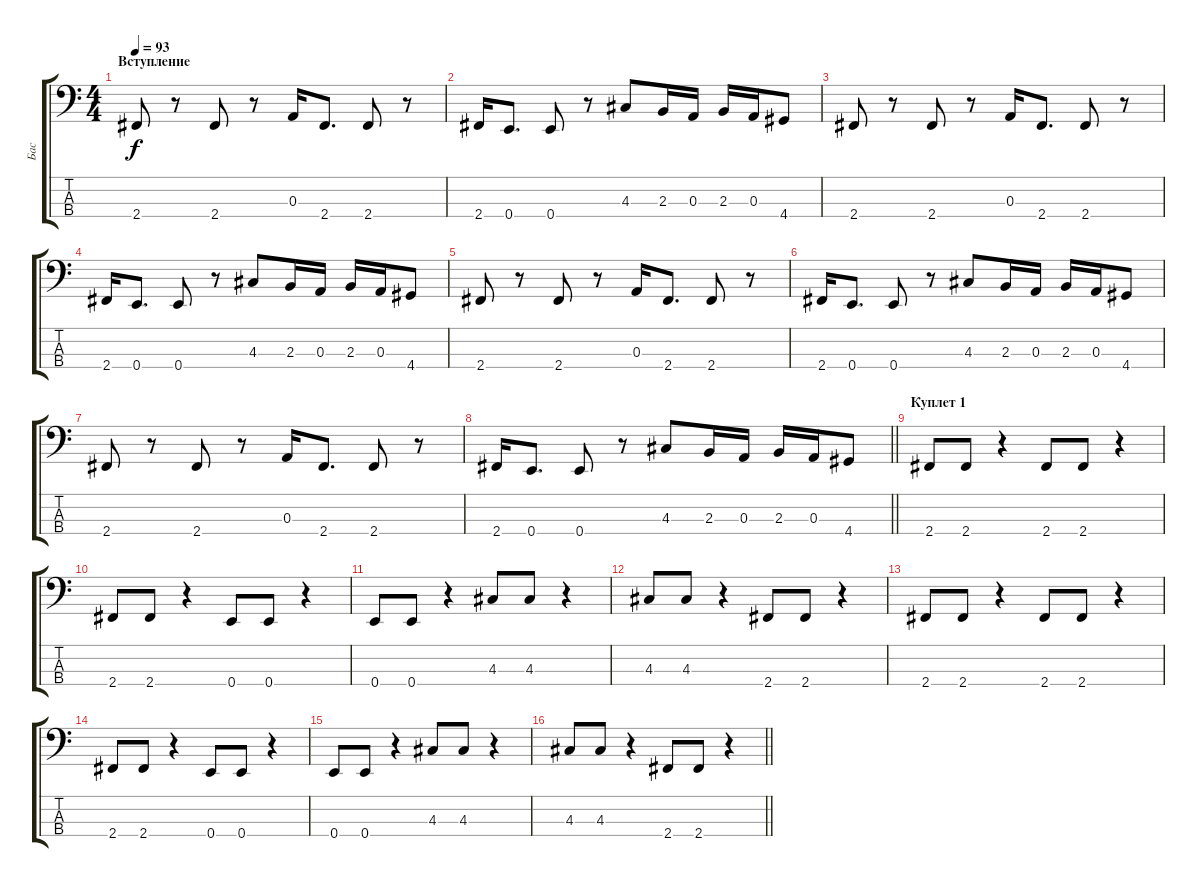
\track ("Бас" "Бас") {instrument electricbassfinger}
\staff {score tabs}
\tuning (G2 D2 A1 E1) {hide}
\ts (4 4)
\section ("" "Вступление")
\tempo 93
\clef f4
\ks c
2.4.8{dy f instrument electricbassfinger} r.8 2.4.8 r.8 0.3.16 2.4.8{d} 2.4.8 r.8 |
2.4.16 0.4.8{d} 0.4.8 r.8 4.3.8 2.3.16 0.3.16 2.3.16 0.3.16 4.4.8 |
2.4.8 r.8 2.4.8 r.8 0.3.16 2.4.8{d} 2.4.8 r.8 |
2.4.16 0.4.8{d} 0.4.8 r.8 4.3.8 2.3.16 0.3.16 2.3.16 0.3.16 4.4.8 |
2.4.8 r.8 2.4.8 r.8 0.3.16 2.4.8{d} 2.4.8 r.8 |
2.4.16 0.4.8{d} 0.4.8 r.8 4.3.8 2.3.16 0.3.16 2.3.16 0.3.16 4.4.8 |
2.4.8 r.8 2.4.8 r.8 0.3.16 2.4.8{d} 2.4.8 r.8 |
\barLineRight lightlight
2.4.16 0.4.8{d} 0.4.8 r.8 4.3.8 2.3.16 0.3.16 2.3.16 0.3.16 4.4.8 |
\section ("" "Куплет 1")
2.4.8 2.4.8 r.4 2.4.8 2.4.8 r.4 |
2.4.8 2.4.8 r.4 0.4.8 0.4.8 r.4 |
0.4.8 0.4.8 r.4 4.3.8 4.3.8 r.4 |
4.3.8 4.3.8 r.4 2.4.8 2.4.8 r.4 |
2.4.8 2.4.8 r.4 2.4.8 2.4.8 r.4 |
2.4.8 2.4.8 r.4 0.4.8 0.4.8 r.4 |
0.4.8 0.4.8 r.4 4.3.8 4.3.8 r.4 |
\barLineRight lightlight
4.3.8 4.3.8 r.4 2.4.8 2.4.8 r.4
